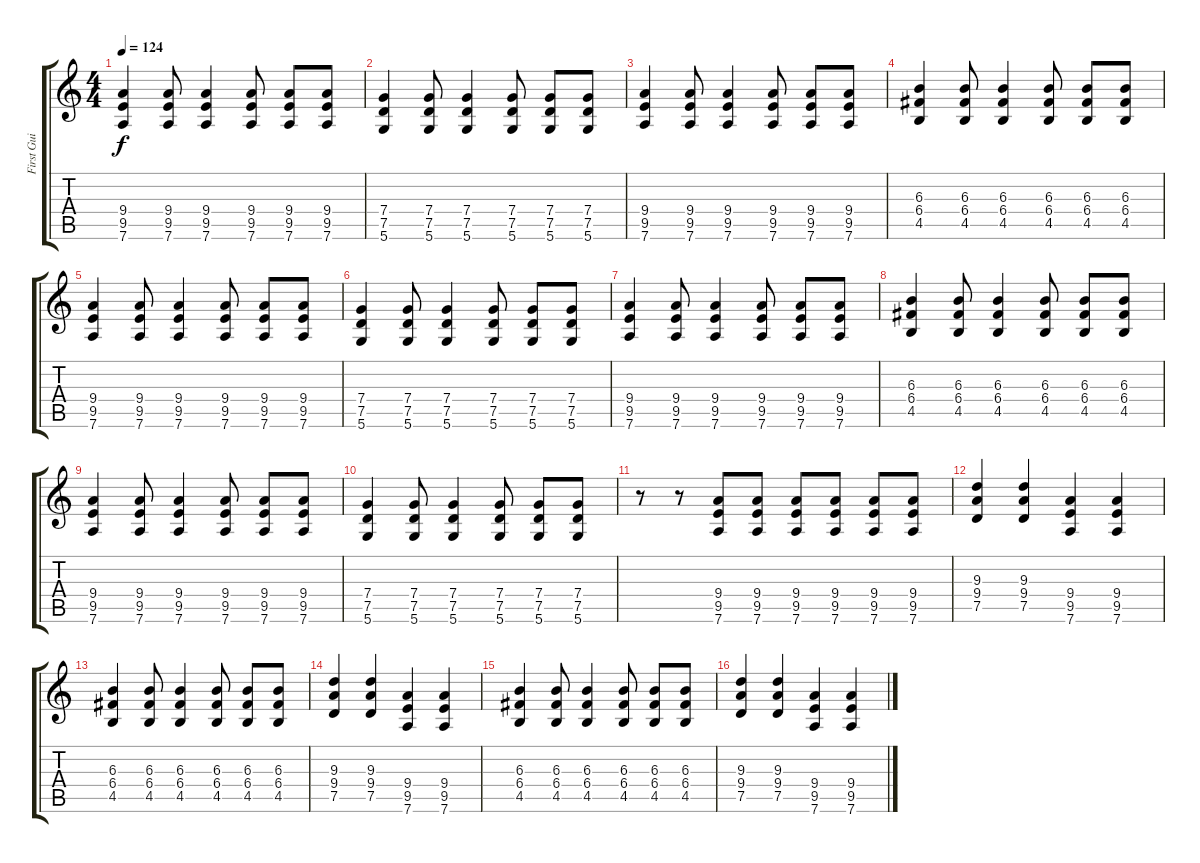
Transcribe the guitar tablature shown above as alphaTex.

\track (" First Guitar" " First Gui") {instrument overdrivenguitar}
\staff {score tabs}
\tuning (D4 A3 F3 C3 G2 D2) {hide}
\ts (4 4)
\tempo 124
\clef g2
\ks c
(9.4 9.5 7.6).4{dy f} (9.4 9.5 7.6).8 (9.4 9.5 7.6).4 (9.4 9.5 7.6).8 (9.4 9.5 7.6).8 (9.4 9.5 7.6).8 |
(7.4 7.5 5.6).4{volume 13} (7.4 7.5 5.6).8 (7.4 7.5 5.6).4 (7.4 7.5 5.6).8 (7.4 7.5 5.6).8 (7.4 7.5 5.6).8 |
(9.4 9.5 7.6).4 (9.4 9.5 7.6).8 (9.4 9.5 7.6).4 (9.4 9.5 7.6).8 (9.4 9.5 7.6).8 (9.4 9.5 7.6).8 |
(6.3 6.4 4.5).4 (6.3 6.4 4.5).8 (6.3 6.4 4.5).4 (6.3 6.4 4.5).8 (6.3 6.4 4.5).8 (6.3 6.4 4.5).8 |
(9.4 9.5 7.6).4 (9.4 9.5 7.6).8 (9.4 9.5 7.6).4 (9.4 9.5 7.6).8 (9.4 9.5 7.6).8 (9.4 9.5 7.6).8 |
(7.4 7.5 5.6).4{volume 13} (7.4 7.5 5.6).8 (7.4 7.5 5.6).4 (7.4 7.5 5.6).8 (7.4 7.5 5.6).8 (7.4 7.5 5.6).8 |
(9.4 9.5 7.6).4 (9.4 9.5 7.6).8 (9.4 9.5 7.6).4 (9.4 9.5 7.6).8 (9.4 9.5 7.6).8 (9.4 9.5 7.6).8 |
(6.3 6.4 4.5).4 (6.3 6.4 4.5).8 (6.3 6.4 4.5).4 (6.3 6.4 4.5).8 (6.3 6.4 4.5).8 (6.3 6.4 4.5).8 |
(9.4 9.5 7.6).4 (9.4 9.5 7.6).8 (9.4 9.5 7.6).4 (9.4 9.5 7.6).8 (9.4 9.5 7.6).8 (9.4 9.5 7.6).8 |
(7.4 7.5 5.6).4 (7.4 7.5 5.6).8 (7.4 7.5 5.6).4 (7.4 7.5 5.6).8 (7.4 7.5 5.6).8 (7.4 7.5 5.6).8 |
r.8 r.8 (9.4 9.5 7.6).8 (9.4 9.5 7.6).8 (9.4 9.5 7.6).8 (9.4 9.5 7.6).8 (9.4 9.5 7.6).8 (9.4 9.5 7.6).8 |
(9.3 9.4 7.5).4 (9.3 9.4 7.5).4 (9.4 9.5 7.6).4 (9.4 9.5 7.6).4 |
(6.3 6.4 4.5).4 (6.3 6.4 4.5).8 (6.3 6.4 4.5).4 (6.3 6.4 4.5).8 (6.3 6.4 4.5).8 (6.3 6.4 4.5).8 |
(9.3 9.4 7.5).4 (9.3 9.4 7.5).4 (9.4 9.5 7.6).4 (9.4 9.5 7.6).4 |
(6.3 6.4 4.5).4 (6.3 6.4 4.5).8 (6.3 6.4 4.5).4 (6.3 6.4 4.5).8 (6.3 6.4 4.5).8 (6.3 6.4 4.5).8 |
(9.3 9.4 7.5).4 (9.3 9.4 7.5).4 (9.4 9.5 7.6).4 (9.4 9.5 7.6).4
